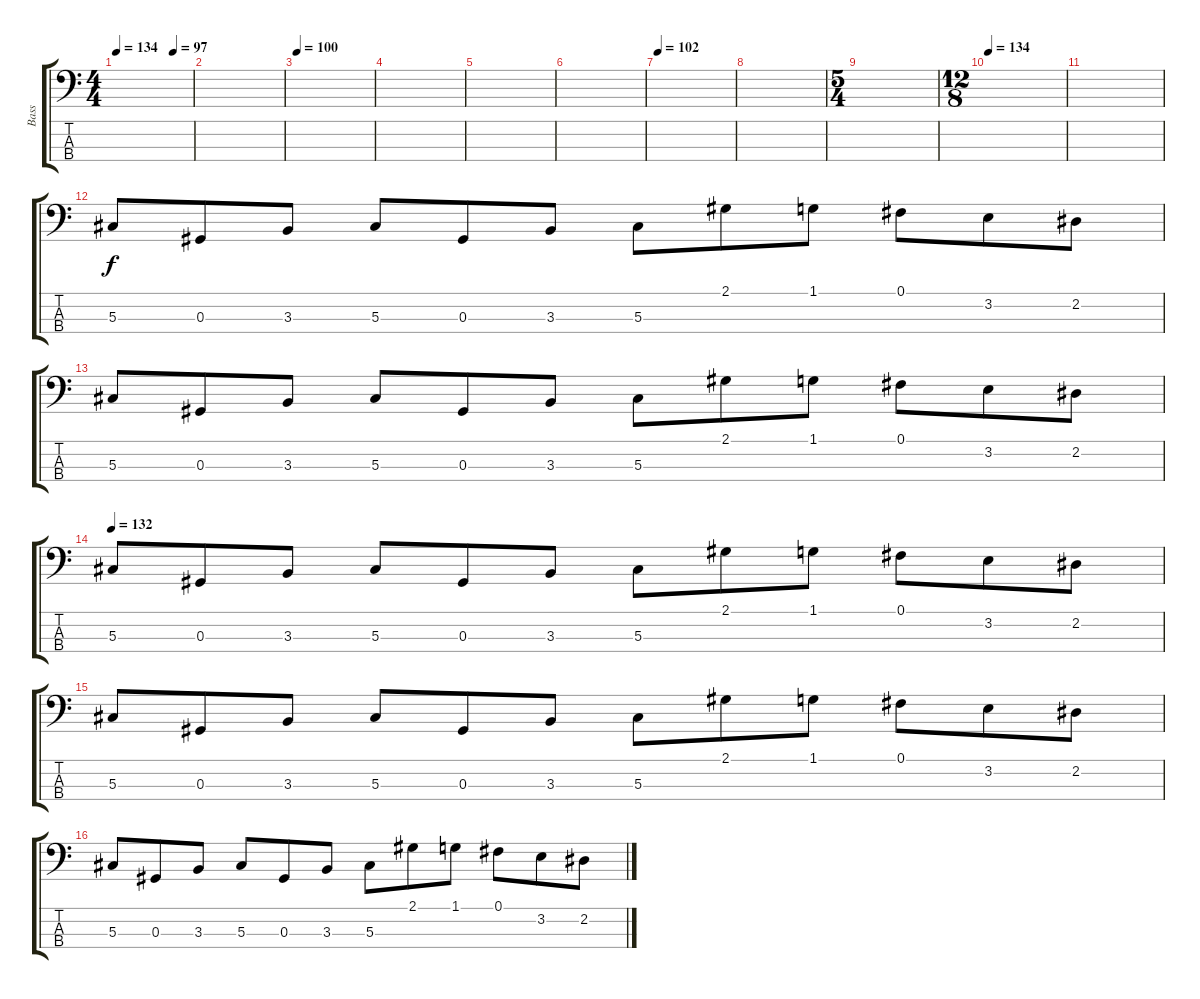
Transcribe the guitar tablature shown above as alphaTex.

\track ("Bass" "Bass") {instrument electricbassfinger}
\staff {score tabs}
\tuning (Gb2 Db2 Ab1 Db1) {hide}
\ts (4 4)
\tempo 134
\tempo (97 0.75)
\tempo 134
\clef f4
\ks c
|
|
\tempo 100
|
|
|
|
\tempo 102
|
|
\ts (5 4)
|
\ts (12 8)
\tempo 134
|
|
5.3.8 0.3.8 3.3.8 5.3.8 0.3.8 3.3.8 5.3.8 2.1.8 1.1.8 0.1.8 3.2.8 2.2.8 |
5.3.8 0.3.8 3.3.8 5.3.8 0.3.8 3.3.8 5.3.8 2.1.8 1.1.8 0.1.8 3.2.8 2.2.8 |
\tempo 132
5.3.8 0.3.8 3.3.8 5.3.8 0.3.8 3.3.8 5.3.8 2.1.8 1.1.8 0.1.8 3.2.8 2.2.8 |
5.3.8 0.3.8 3.3.8 5.3.8 0.3.8 3.3.8 5.3.8 2.1.8 1.1.8 0.1.8 3.2.8 2.2.8 |
5.3.8 0.3.8 3.3.8 5.3.8 0.3.8 3.3.8 5.3.8 2.1.8 1.1.8 0.1.8 3.2.8 2.2.8
